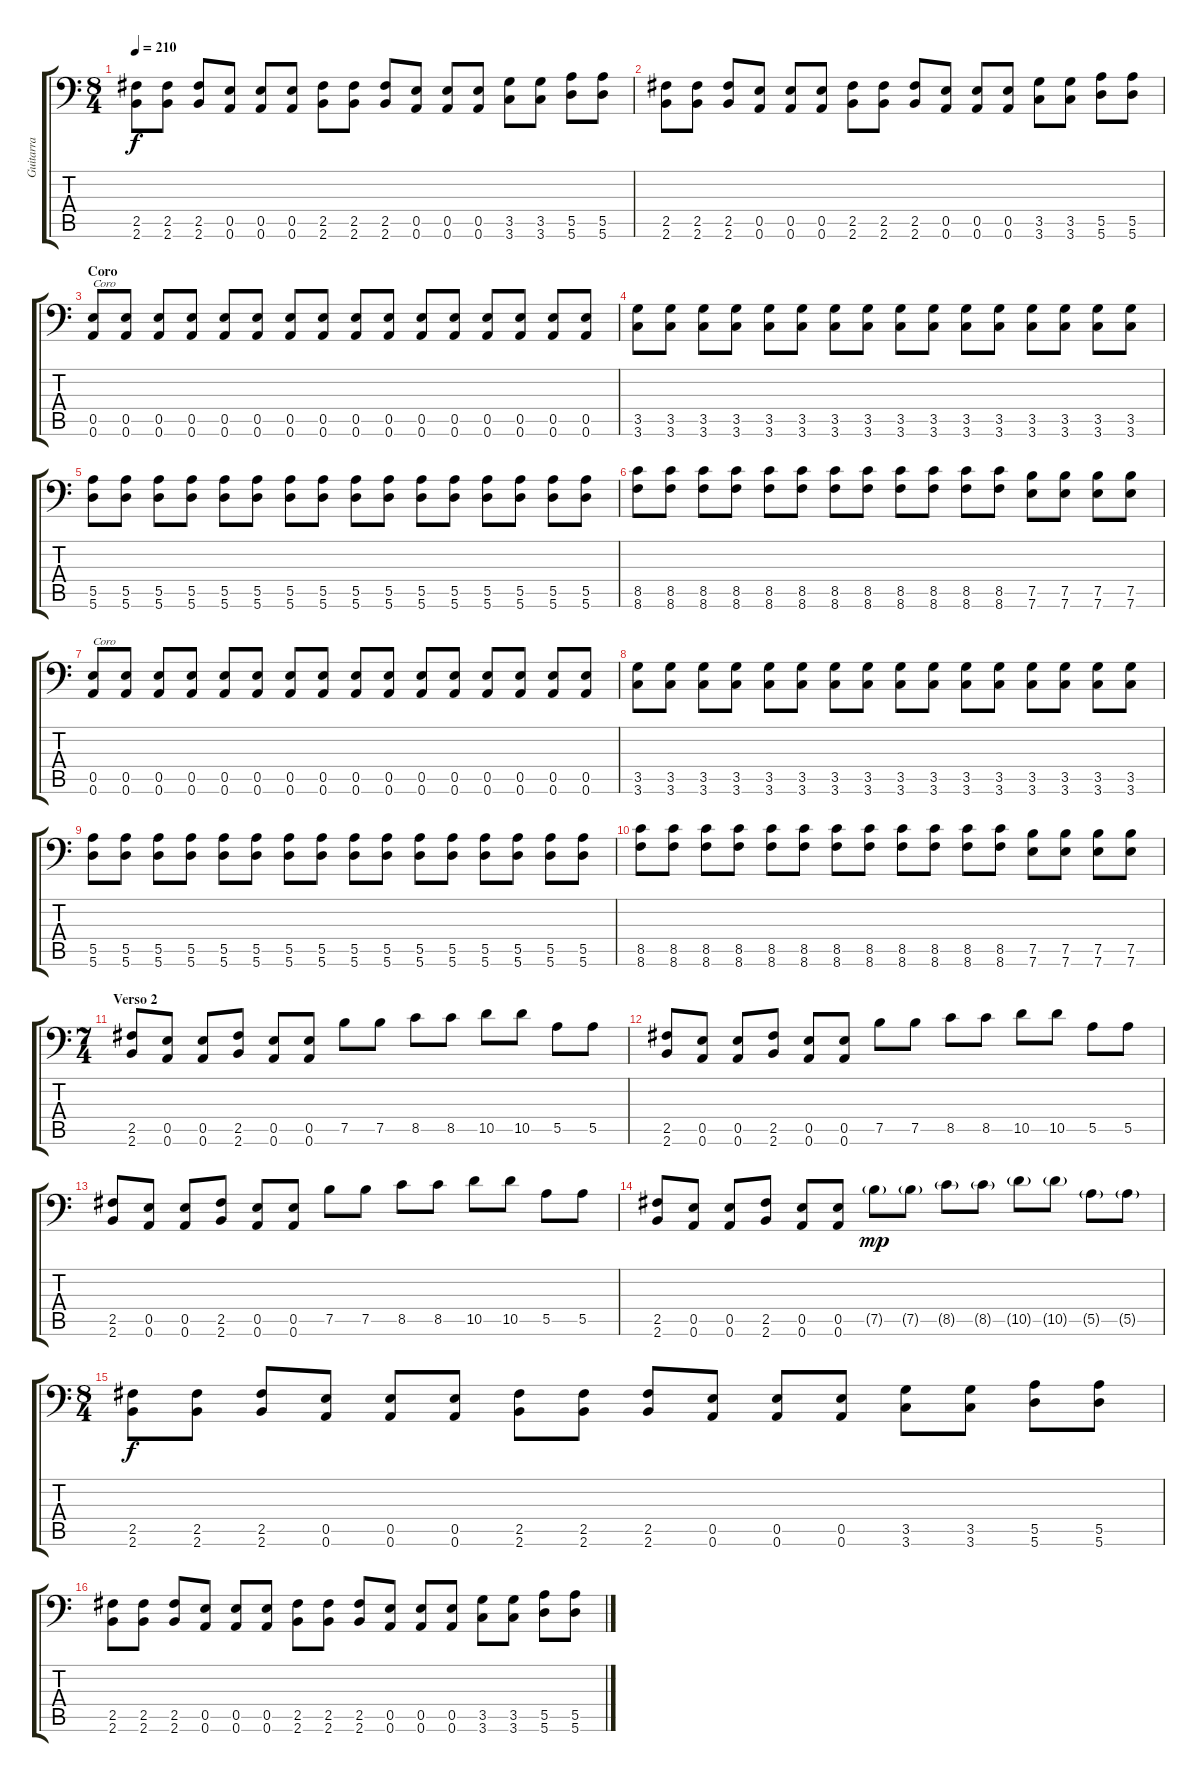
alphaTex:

\track ("Guitarra" "Guitarra") {instrument distortionguitar}
\staff {score tabs}
\tuning (B3 Gb3 D3 A2 E2 A1) {hide}
\ts (8 4)
\tempo 210
\clef f4
\ks c
(2.5 2.6).8{dy f} (2.5 2.6).8 (2.5 2.6).8 (0.5 0.6).8 (0.5 0.6).8 (0.5 0.6).8 (2.5 2.6).8 (2.5 2.6).8 (2.5 2.6).8 (0.5 0.6).8 (0.5 0.6).8 (0.5 0.6).8 (3.5 3.6).8 (3.5 3.6).8 (5.5 5.6).8 (5.5 5.6).8 |
(2.5 2.6).8 (2.5 2.6).8 (2.5 2.6).8 (0.5 0.6).8 (0.5 0.6).8 (0.5 0.6).8 (2.5 2.6).8 (2.5 2.6).8 (2.5 2.6).8 (0.5 0.6).8 (0.5 0.6).8 (0.5 0.6).8 (3.5 3.6).8 (3.5 3.6).8 (5.5 5.6).8 (5.5 5.6).8 |
\section ("" "Coro")
(0.5 0.6).8{txt "Coro"} (0.5 0.6).8 (0.5 0.6).8 (0.5 0.6).8 (0.5 0.6).8 (0.5 0.6).8 (0.5 0.6).8 (0.5 0.6).8 (0.5 0.6).8 (0.5 0.6).8 (0.5 0.6).8 (0.5 0.6).8 (0.5 0.6).8 (0.5 0.6).8 (0.5 0.6).8 (0.5 0.6).8 |
(3.5 3.6).8 (3.5 3.6).8 (3.5 3.6).8 (3.5 3.6).8 (3.5 3.6).8 (3.5 3.6).8 (3.5 3.6).8 (3.5 3.6).8 (3.5 3.6).8 (3.5 3.6).8 (3.5 3.6).8 (3.5 3.6).8 (3.5 3.6).8 (3.5 3.6).8 (3.5 3.6).8 (3.5 3.6).8 |
(5.5 5.6).8 (5.5 5.6).8 (5.5 5.6).8 (5.5 5.6).8 (5.5 5.6).8 (5.5 5.6).8 (5.5 5.6).8 (5.5 5.6).8 (5.5 5.6).8 (5.5 5.6).8 (5.5 5.6).8 (5.5 5.6).8 (5.5 5.6).8 (5.5 5.6).8 (5.5 5.6).8 (5.5 5.6).8 |
(8.5 8.6).8 (8.5 8.6).8 (8.5 8.6).8 (8.5 8.6).8 (8.5 8.6).8 (8.5 8.6).8 (8.5 8.6).8 (8.5 8.6).8 (8.5 8.6).8 (8.5 8.6).8 (8.5 8.6).8 (8.5 8.6).8 (7.5 7.6).8 (7.5 7.6).8 (7.5 7.6).8 (7.5 7.6).8 |
(0.5 0.6).8{txt "Coro"} (0.5 0.6).8 (0.5 0.6).8 (0.5 0.6).8 (0.5 0.6).8 (0.5 0.6).8 (0.5 0.6).8 (0.5 0.6).8 (0.5 0.6).8 (0.5 0.6).8 (0.5 0.6).8 (0.5 0.6).8 (0.5 0.6).8 (0.5 0.6).8 (0.5 0.6).8 (0.5 0.6).8 |
(3.5 3.6).8 (3.5 3.6).8 (3.5 3.6).8 (3.5 3.6).8 (3.5 3.6).8 (3.5 3.6).8 (3.5 3.6).8 (3.5 3.6).8 (3.5 3.6).8 (3.5 3.6).8 (3.5 3.6).8 (3.5 3.6).8 (3.5 3.6).8 (3.5 3.6).8 (3.5 3.6).8 (3.5 3.6).8 |
(5.5 5.6).8 (5.5 5.6).8 (5.5 5.6).8 (5.5 5.6).8 (5.5 5.6).8 (5.5 5.6).8 (5.5 5.6).8 (5.5 5.6).8 (5.5 5.6).8 (5.5 5.6).8 (5.5 5.6).8 (5.5 5.6).8 (5.5 5.6).8 (5.5 5.6).8 (5.5 5.6).8 (5.5 5.6).8 |
(8.5 8.6).8 (8.5 8.6).8 (8.5 8.6).8 (8.5 8.6).8 (8.5 8.6).8 (8.5 8.6).8 (8.5 8.6).8 (8.5 8.6).8 (8.5 8.6).8 (8.5 8.6).8 (8.5 8.6).8 (8.5 8.6).8 (7.5 7.6).8 (7.5 7.6).8 (7.5 7.6).8 (7.5 7.6).8 |
\ts (7 4)
\section ("" "Verso 2")
(2.5 2.6).8 (0.5 0.6).8 (0.5 0.6).8 (2.5 2.6).8 (0.5 0.6).8 (0.5 0.6).8 7.5.8 7.5.8 8.5.8 8.5.8 10.5.8 10.5.8 5.5.8 5.5.8 |
(2.5 2.6).8 (0.5 0.6).8 (0.5 0.6).8 (2.5 2.6).8 (0.5 0.6).8 (0.5 0.6).8 7.5.8 7.5.8 8.5.8 8.5.8 10.5.8 10.5.8 5.5.8 5.5.8 |
(2.5 2.6).8 (0.5 0.6).8 (0.5 0.6).8 (2.5 2.6).8 (0.5 0.6).8 (0.5 0.6).8 7.5.8 7.5.8 8.5.8 8.5.8 10.5.8 10.5.8 5.5.8 5.5.8 |
(2.5 2.6).8 (0.5 0.6).8 (0.5 0.6).8 (2.5 2.6).8 (0.5 0.6).8 (0.5 0.6).8 7.5{g}.8{dy mp} 7.5{g}.8 8.5{g}.8 8.5{g}.8 10.5{g}.8 10.5{g}.8 5.5{g}.8 5.5{g}.8 |
\ts (8 4)
(2.5 2.6).8{dy f} (2.5 2.6).8 (2.5 2.6).8 (0.5 0.6).8 (0.5 0.6).8 (0.5 0.6).8 (2.5 2.6).8 (2.5 2.6).8 (2.5 2.6).8 (0.5 0.6).8 (0.5 0.6).8 (0.5 0.6).8 (3.5 3.6).8 (3.5 3.6).8 (5.5 5.6).8 (5.5 5.6).8 |
(2.5 2.6).8 (2.5 2.6).8 (2.5 2.6).8 (0.5 0.6).8 (0.5 0.6).8 (0.5 0.6).8 (2.5 2.6).8 (2.5 2.6).8 (2.5 2.6).8 (0.5 0.6).8 (0.5 0.6).8 (0.5 0.6).8 (3.5 3.6).8 (3.5 3.6).8 (5.5 5.6).8 (5.5 5.6).8
